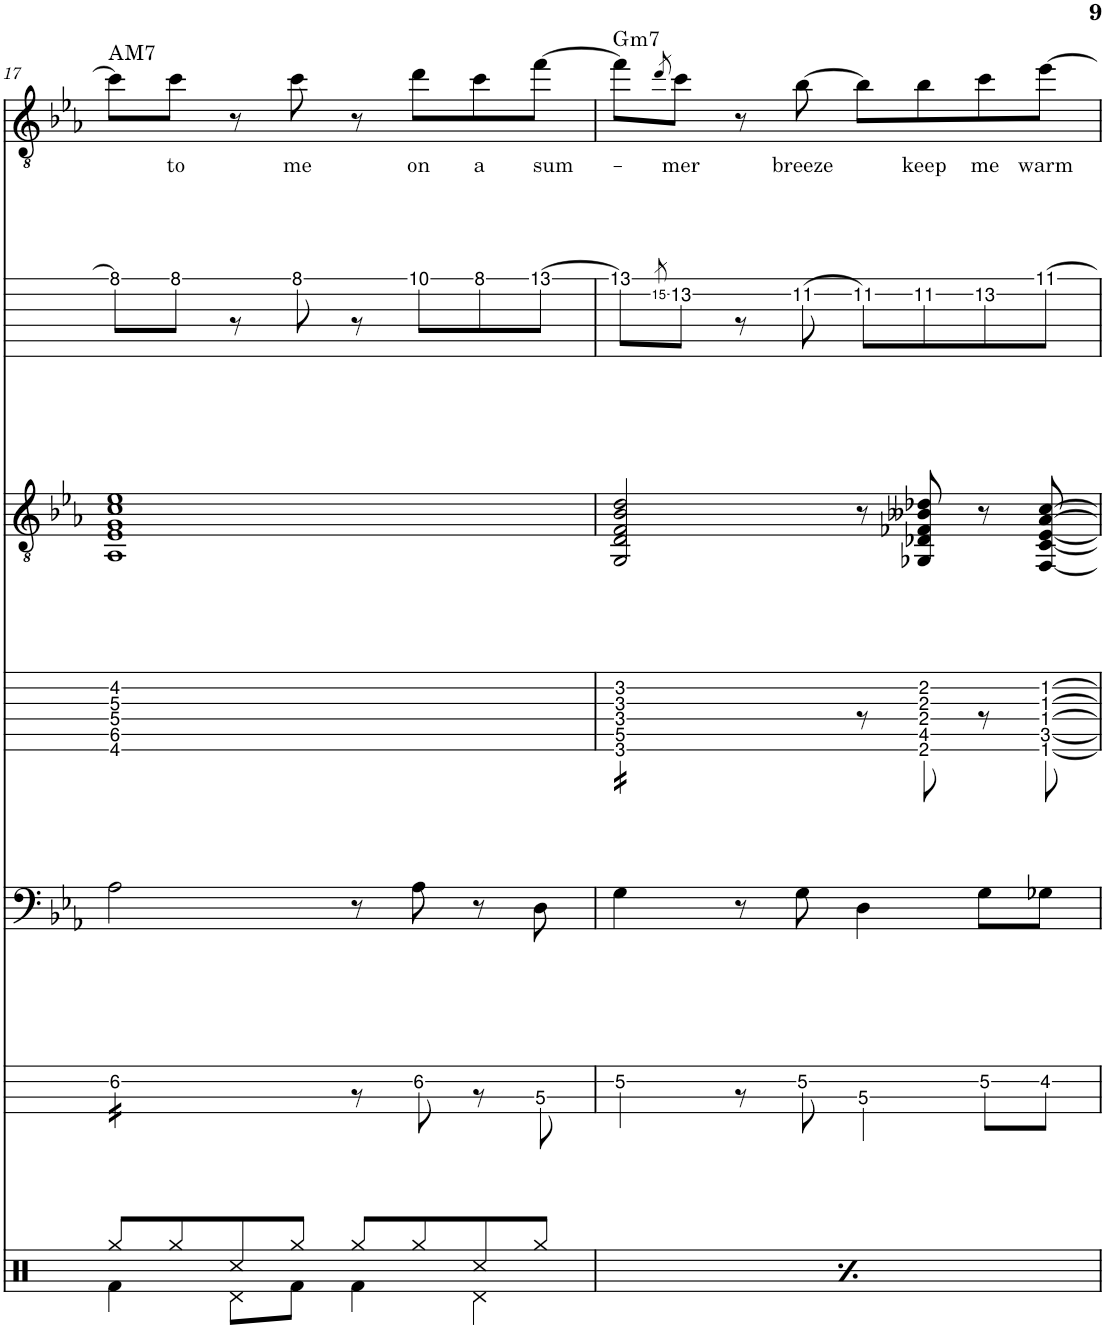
**kern	**kern	**kern	**kern	**kern	**kern	**kern	**text	**harte
*part4	*part3	*part3	*part2	*part2	*part1	*part1	*part1	*part1
*staff7	*staff6	*staff5	*staff4	*staff3	*staff2	*staff1	*staff1	*
*I"Drumset	*I"Acoustic Bass	*	*I"Acoustic Guitar 4	*	*I"Acoustic Guitar 1	*	*	*
*	*	*	*I'Ac Gtr	*	*I'Ac Gtr	*	*	*
!!LO:PB:g=z
*clefX	*	*clefF4	*	*clefGv2	*	*clefGv2	*	*
*	*Trd7c12	*Trd7c12	*	*	*	*	*	*
*k[]	*k[b-e-a-]	*k[b-e-a-]	*k[b-e-a-]	*k[b-e-a-]	*k[b-e-a-]	*k[b-e-a-]	*	*
*M4/4	*M4/4	*M4/4	*M4/4	*M4/4	*M4/4	*M4/4	*	*
=17	=17	=17	=17	=17	=17	=17	=17	=17
*^	*	*	*	*	*	*	*	*
!	!	!	!	!	!	!	!	!	!LO:H:kt=M7
8Rgg/L	4Rf\	2A-\	2A-\	1AA- 1E- 1G 1c 1e-	1AA- 1E- 1G 1c 1e-	8cc\L]	8cc\L]	.	A:maj7
!	!	!	!	!	!	!	!	!LO:LY:b	!
8Rgg/	.	.	.	.	.	8cc\J	8cc\J	to	.
8Rcc/	8Rd\L	.	.	.	.	8r	8r	.	.
!	!	!	!	!	!	!	!	!LO:LY:b	!
8Rgg/J	8Rf\J	.	.	.	.	8cc\	8cc\	me	.
8Rgg/L	4Rf\	8r	8r	.	.	8r	8r	.	.
!	!	!	!	!	!	!	!	!LO:LY:b	!
8Rgg/	.	8A-\	8A-\	.	.	8dd\L	8dd\L	on	.
!	!	!	!	!	!	!	!	!LO:LY:b	!
8Rcc/	4Rd\	8r	8r	.	.	8cc\	8cc\	a	.
!	!	!	!	!	!	!	!	!LO:LY:b	!
8Rgg/J	.	8D\	8D\	.	.	[8ff\J	[8ff\J	sum-	.
=18	=18	=18	=18	=18	=18	=18	=18	=18	=18
!	!	!	!	!	!	!	!	!	!LO:H:kt=m7
8Rgg/L	4Rf\	4G\	4G\	2GG\ 2D\ 2F\ 2B-\ 2d\	2GG/ 2D/ 2F/ 2B-/ 2d/	8ff\L]	8ff\L]	.	G:min7
.	.	.	.	.	.	8qdd/	8qdd/	.	.
!	!	!	!	!	!	!	!	!LO:LY:b	!
8Rgg/	.	.	.	.	.	8cc\J	8cc\J	-mer	.
8Rcc/	8Rd\L	8r	8r	.	.	8r	8r	.	.
!	!	!	!	!	!	!	!	!LO:LY:b	!
8Rgg/J	8Rf\J	8G\	8G\	.	.	[8b-\	[8b-\	breeze	.
8Rgg/L	4Rf\	4D\	4D\	8r	8r	8b-\L]	8b-\L]	.	.
!	!	!	!	!	!	!	!	!LO:LY:b	!
8Rgg/	.	.	.	8GG-\ 8D-\ 8F-\ 8B--\ 8d-\	8GG-X/ 8D-X/ 8F-X/ 8B--X/ 8d-X/	8b-\	8b-\	keep	.
!	!	!	!	!	!	!	!	!LO:LY:b	!
8Rcc/	4Rd\	8G\L	8G\L	8r	8r	8cc\	8cc\	me	.
!	!	!	!	!	!	!	!	!LO:LY:b	!
8Rgg/J	.	8G-X\J	8G-X\J	[8FF\ [8C\ [8E-\ [8A-\ [8c\	[8FF/ [8C/ [8E-/ [8A-/ [8c/	[8ee-\J	[8ee-\J	warm	.
*v	*v	*	*	*	*	*	*	*	*
=	=	=	=	=	=	=	=	=
*-	*-	*-	*-	*-	*-	*-	*-	*-
